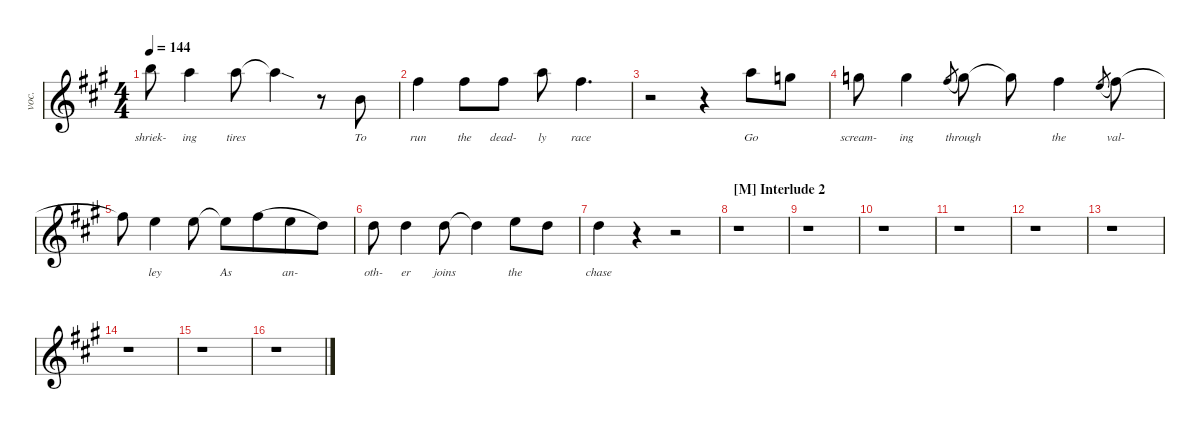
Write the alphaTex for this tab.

\defaultSystemsLayout 4
\hideDynamics
\bracketExtendMode nobrackets
\track ("Vocals" "voc.") {instrument voiceoohs}
\staff {score}
\tuning (E4 B3 G3 D3 A2 E2)
\displaytranspose 12
\ts (4 4)
\tempo 144
\clef g2
\ks a
7.1{acc forcenatural}.8{lyrics (0 "shriek-") lyrics (1 "") lyrics (2 "") lyrics (3 "") lyrics (4 "") dy mf beam Down} 5.1{acc forcenatural}.4{lyrics (0 "ing") lyrics (1 "") lyrics (2 "") lyrics (3 "") lyrics (4 "") beam Down} 5.1{acc forcenatural}.8{lyrics (0 "tires") lyrics (1 "") lyrics (2 "") lyrics (3 "") lyrics (4 "") beam Down} 5.1{sod t acc forcenatural}.4{beam Down} r.8{beam Down} -5.1{acc forcenatural}.8{lyrics (0 "To") lyrics (1 "") lyrics (2 "") lyrics (3 "") lyrics (4 "") beam Down} |
2.1{acc #}.4{lyrics (0 "run") lyrics (1 "") lyrics (2 "") lyrics (3 "") lyrics (4 "") beam Down} 2.1{acc #}.8{lyrics (0 "the") lyrics (1 "") lyrics (2 "") lyrics (3 "") lyrics (4 "") beam Down} 2.1{acc #}.8{lyrics (0 "dead-") lyrics (1 "") lyrics (2 "") lyrics (3 "") lyrics (4 "") beam Down} 5.1{acc forcenatural}.8{lyrics (0 "ly") lyrics (1 "") lyrics (2 "") lyrics (3 "") lyrics (4 "") beam Down} 2.1{acc #}.4{d lyrics (0 "race") lyrics (1 "") lyrics (2 "") lyrics (3 "") lyrics (4 "") beam Down} |
r.2{beam Down} r.4{beam Down} 5.1{acc forcenatural}.8{lyrics (0 "Go") lyrics (1 "") lyrics (2 "") lyrics (3 "") lyrics (4 "") beam Down} 3.1{acc forcenatural}.8{beam Down} |
3.1{acc forcenatural}.8{lyrics (0 "scream-") lyrics (1 "") lyrics (2 "") lyrics (3 "") lyrics (4 "") beam Down} 3.1{acc forcenatural}.4{lyrics (0 "ing") lyrics (1 "") lyrics (2 "") lyrics (3 "") lyrics (4 "") beam Down} 2.1{acc #}.8{gr legatoorigin beam Up} 3.1{acc forcenatural}.8{lyrics (0 "through") lyrics (1 "") lyrics (2 "") lyrics (3 "") lyrics (4 "") beam Down} 3.1{t acc forcenatural}.8{beam Down} 2.1{acc #}.4{lyrics (0 "the") lyrics (1 "") lyrics (2 "") lyrics (3 "") lyrics (4 "") beam Down} 0.1{acc forcenatural}.8{gr legatoorigin beam Up} 2.1{acc #}.8{lyrics (0 "val-") lyrics (1 "") lyrics (2 "") lyrics (3 "") lyrics (4 "") beam Down} |
2.1{t acc #}.8{beam Down} 0.1{acc forcenatural}.4{lyrics (0 "ley") lyrics (1 "") lyrics (2 "") lyrics (3 "") lyrics (4 "") beam Down} 0.1{acc forcenatural}.8{beam Down} 0.1{t acc forcenatural}.8{lyrics (0 "As") lyrics (1 "") lyrics (2 "") lyrics (3 "") lyrics (4 "") beam Down} 2.1{acc #}.8{legatoorigin beam Down beam merge} 0.1{acc forcenatural}.8{lyrics (0 "an-") lyrics (1 "") lyrics (2 "") lyrics (3 "") lyrics (4 "") legatoorigin beam Down beam merge} -2.1{acc forcenatural}.8{beam Down} |
-2.1{acc forcenatural}.8{lyrics (0 "oth-") lyrics (1 "") lyrics (2 "") lyrics (3 "") lyrics (4 "") beam Down} -2.1{acc forcenatural}.4{lyrics (0 "er") lyrics (1 "") lyrics (2 "") lyrics (3 "") lyrics (4 "") beam Down} -2.1{acc forcenatural}.8{lyrics (0 "joins") lyrics (1 "") lyrics (2 "") lyrics (3 "") lyrics (4 "") beam Down} -2.1{t acc forcenatural}.4{beam Down} 0.1{acc forcenatural}.8{lyrics (0 "the") lyrics (1 "") lyrics (2 "") lyrics (3 "") lyrics (4 "") beam Down} -2.1{acc forcenatural}.8{beam Down} |
-2.1{acc forcenatural}.4{lyrics (0 "chase") lyrics (1 "") lyrics (2 "") lyrics (3 "") lyrics (4 "") beam Down} r.4{beam Down} r.2{beam Down} |
\section ("M" "Interlude 2")
r.1{beam Down} |
r.1{beam Down} |
r.1{beam Down} |
r.1{beam Down} |
r.1{beam Down} |
r.1{beam Down} |
r.1{beam Down} |
r.1{beam Down} |
r.1{beam Down}
